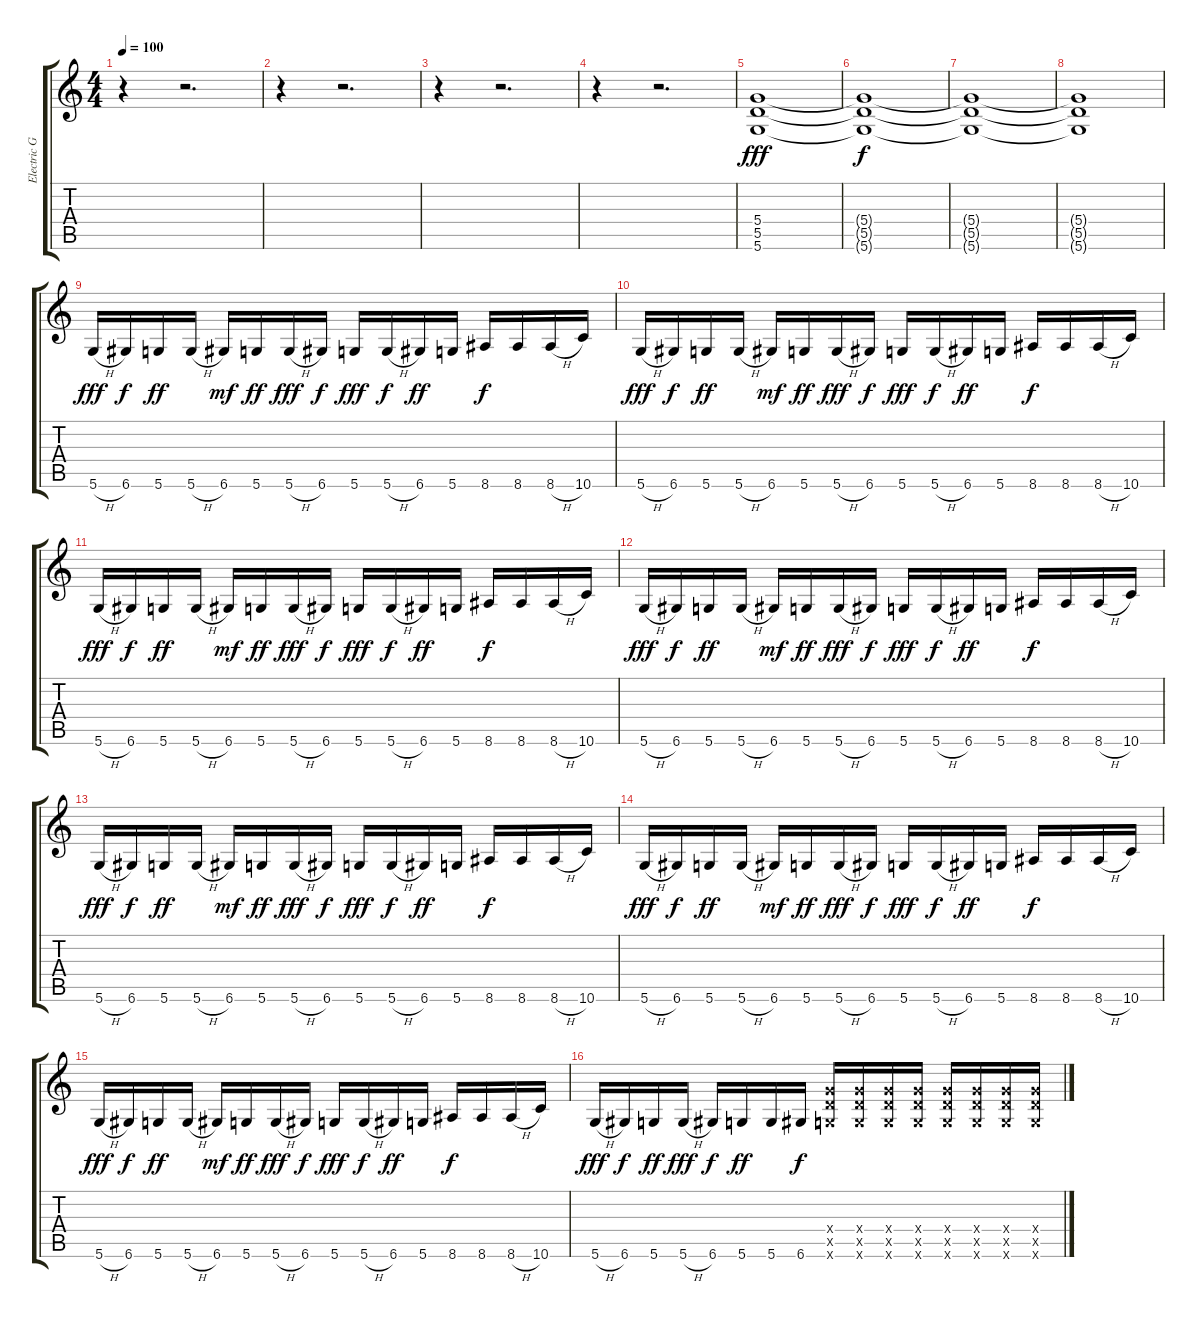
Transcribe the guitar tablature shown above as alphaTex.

\track ("Electric Guitar 1" "Electric G") {solo instrument distortionguitar}
\staff {score tabs}
\tuning (E4 B3 G3 D3 A2 D2) {hide}
\ts (4 4)
\tempo 100
\clef g2
\ks c
r.4{dy fff instrument distortionguitar} r.2{d} |
r.4 r.2{d} |
r.4 r.2{d} |
r.4 r.2{d} |
(5.4 5.5 5.6).1 |
(5.4{t} 5.5{t} 5.6{t}).1{dy f} |
(5.4{t} 5.5{t} 5.6{t}).1 |
(5.4{t} 5.5{t} 5.6{t}).1 |
5.6{h}.16{dy fff} 6.6.16{dy f} 5.6.16{dy ff} 5.6{h}.16 6.6.16{dy mf} 5.6.16{dy ff} 5.6{h}.16{dy fff} 6.6.16{dy f} 5.6.16{dy fff} 5.6{h}.16{dy f} 6.6.16{dy ff} 5.6.16 8.6.16{dy f} 8.6.16 8.6{h}.16 10.6.16 |
5.6{h}.16{dy fff} 6.6.16{dy f} 5.6.16{dy ff} 5.6{h}.16 6.6.16{dy mf} 5.6.16{dy ff} 5.6{h}.16{dy fff} 6.6.16{dy f} 5.6.16{dy fff} 5.6{h}.16{dy f} 6.6.16{dy ff} 5.6.16 8.6.16{dy f} 8.6.16 8.6{h}.16 10.6.16 |
5.6{h}.16{dy fff} 6.6.16{dy f} 5.6.16{dy ff} 5.6{h}.16 6.6.16{dy mf} 5.6.16{dy ff} 5.6{h}.16{dy fff} 6.6.16{dy f} 5.6.16{dy fff} 5.6{h}.16{dy f} 6.6.16{dy ff} 5.6.16 8.6.16{dy f} 8.6.16 8.6{h}.16 10.6.16 |
5.6{h}.16{dy fff} 6.6.16{dy f} 5.6.16{dy ff} 5.6{h}.16 6.6.16{dy mf} 5.6.16{dy ff} 5.6{h}.16{dy fff} 6.6.16{dy f} 5.6.16{dy fff} 5.6{h}.16{dy f} 6.6.16{dy ff} 5.6.16 8.6.16{dy f} 8.6.16 8.6{h}.16 10.6.16 |
5.6{h}.16{dy fff} 6.6.16{dy f} 5.6.16{dy ff} 5.6{h}.16 6.6.16{dy mf} 5.6.16{dy ff} 5.6{h}.16{dy fff} 6.6.16{dy f} 5.6.16{dy fff} 5.6{h}.16{dy f} 6.6.16{dy ff} 5.6.16 8.6.16{dy f} 8.6.16 8.6{h}.16 10.6.16 |
5.6{h}.16{dy fff} 6.6.16{dy f} 5.6.16{dy ff} 5.6{h}.16 6.6.16{dy mf} 5.6.16{dy ff} 5.6{h}.16{dy fff} 6.6.16{dy f} 5.6.16{dy fff} 5.6{h}.16{dy f} 6.6.16{dy ff} 5.6.16 8.6.16{dy f} 8.6.16 8.6{h}.16 10.6.16 |
5.6{h}.16{dy fff} 6.6.16{dy f} 5.6.16{dy ff} 5.6{h}.16 6.6.16{dy mf} 5.6.16{dy ff} 5.6{h}.16{dy fff} 6.6.16{dy f} 5.6.16{dy fff} 5.6{h}.16{dy f} 6.6.16{dy ff} 5.6.16 8.6.16{dy f} 8.6.16 8.6{h}.16 10.6.16 |
5.6{h}.16{dy fff} 6.6.16{dy f} 5.6.16{dy ff} 5.6{h}.16{dy fff} 6.6.16{dy f} 5.6.16{dy ff} 5.6.16 6.6.16{dy f} (5.4{x} 5.5{x} 5.6{x}).16 (5.4{x} 5.5{x} 5.6{x}).16 (5.4{x} 5.5{x} 5.6{x}).16 (5.4{x} 5.5{x} 5.6{x}).16 (5.4{x} 5.5{x} 5.6{x}).16 (5.4{x} 5.5{x} 5.6{x}).16 (5.4{x} 5.5{x} 5.6{x}).16 (5.4{x} 5.5{x} 5.6{x}).16
